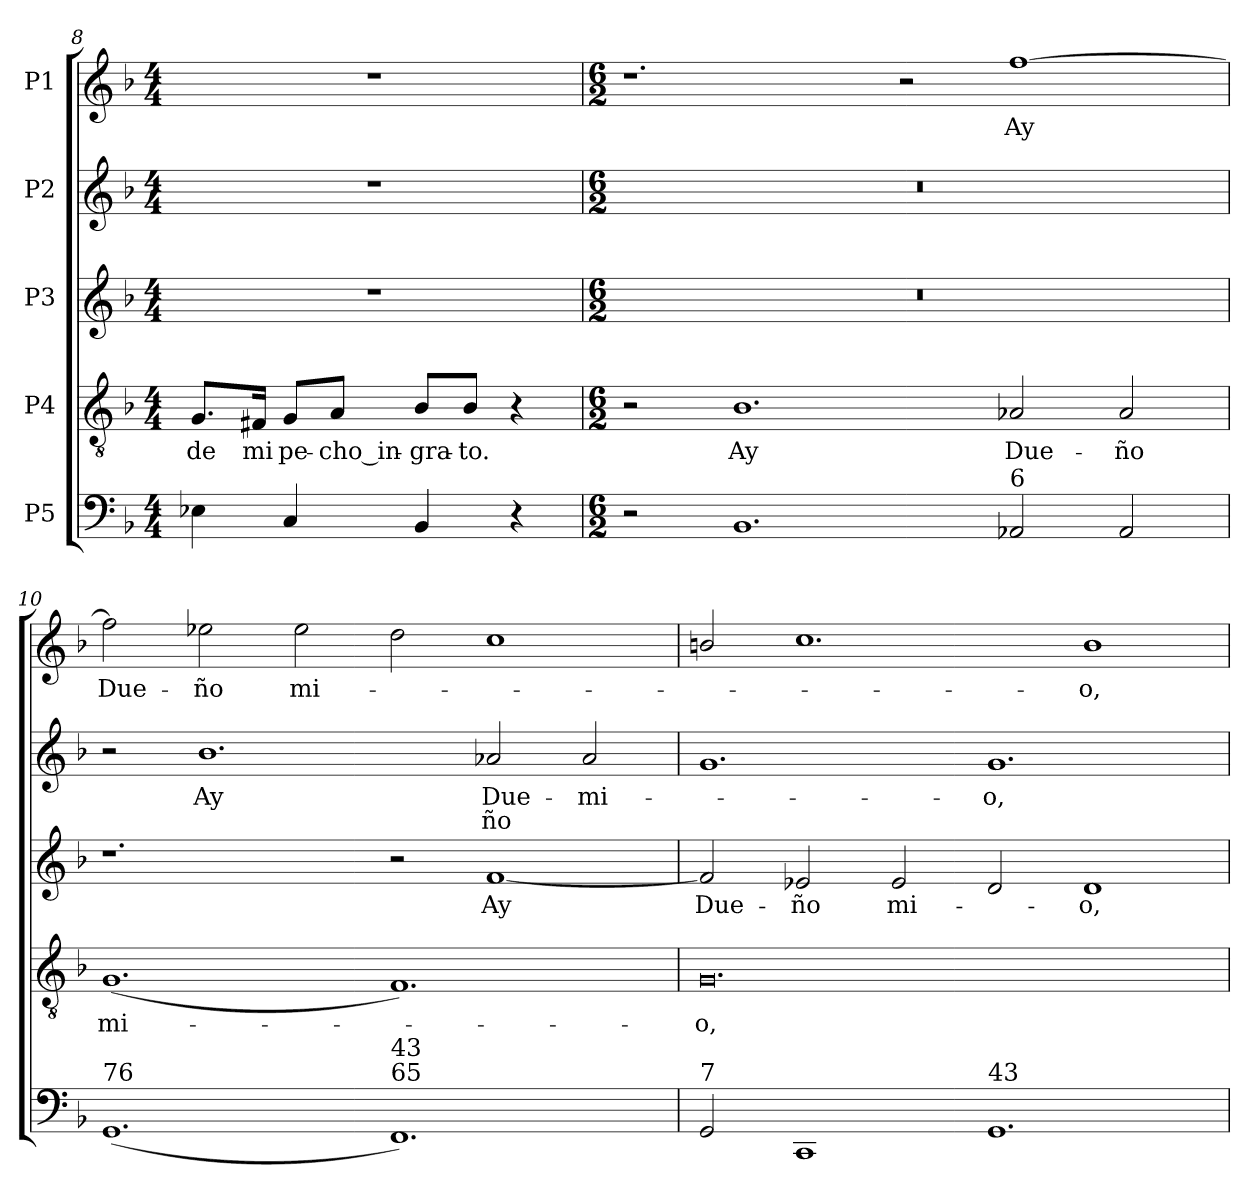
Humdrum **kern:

**kern	**kern	**text	**kern	**text	**kern	**text	**text	**kern	**text
*part5	*part4	*part4	*part3	*part3	*part2	*part2	*part2	*part1	*part1
*staff5	*staff4	*staff4	*staff3	*staff3	*staff2	*staff2	*staff2	*staff1	*staff1
*I"P5	*I"P4	*	*I"P3	*	*I"P2	*	*	*I"P1	*
*clefF4	*clefGv2	*	*clefG2	*	*clefG2	*	*	*clefG2	*
*	*ITrd7c12	*	*	*	*	*	*	*	*
*k[b-]	*k[b-]	*	*k[b-]	*	*k[b-]	*	*	*k[b-]	*
*F:	*F:	*	*F:	*	*F:	*	*	*F:	*
*M4/4	*M4/4	*	*M4/4	*	*M4/4	*	*	*M4/4	*
=8	=8	=8	=8	=8	=8	=8	=8	=8	=8
!	!	!LO:LY:b:color=#000000	!	!	!	!	!	!	!
4E-Xi\	8.GGi/L	de	1r	.	1r	.	.	1r	.
!	!	!LO:LY:b:color=#000000	!	!	!	!	!	!	!
.	16FF#Xi/Jk	mi	.	.	.	.	.	.	.
!	!	!LO:LY:b:color=#000000	!	!	!	!	!	!	!
4Ci/	8GGi/L	pe-	.	.	.	.	.	.	.
!	!	!LO:LY:b:color=#000000	!	!	!	!	!	!	!
.	8AAi/J	-cho_in-	.	.	.	.	.	.	.
!	!	!LO:LY:b:color=#000000	!	!	!	!	!	!	!
4BB-i/	8BB-i/L	-gra-	.	.	.	.	.	.	.
!	!	!LO:LY:b:color=#000000	!	!	!	!	!	!	!
.	8BB-i/J	-to.	.	.	.	.	.	.	.
4r	4r	.	.	.	.	.	.	.	.
!!LO:PB:g=z
=9	=9	=9	=9	=9	=9	=9	=9	=9	=9
*M6/2	*M6/2	*	*M6/2	*	*M6/2	*	*	*M6/2	*
!	!	!	!LO:N:vis=1	!	!LO:N:vis=1	!	!	!	!
2r	2r	.	0.r	.	0.r	.	.	1.r	.
!	!	!LO:LY:b:color=#000000	!	!	!	!	!	!	!
1.BB-i	1.BB-i	Ay	.	.	.	.	.	.	.
.	.	.	.	.	.	.	.	2r	.
!	!	!LO:LY:b:color=#000000	!	!	!	!	!	!	!
!LO:TX:a:t=6	!	!	!	!	!	!	!	!	!
!	!	!	!	!	!	!	!	!	!LO:LY:b:color=#000000
2AA-Xi/	2AA-Xi/	Due-	.	.	.	.	.	[1ffi	Ay
!	!	!LO:LY:b:color=#000000	!	!	!	!	!	!	!
2AA-i/	2AA-i/	-ño	.	.	.	.	.	.	.
=10	=10	=10	=10	=10	=10	=10	=10	=10	=10
!	!	!LO:LY:b:color=#000000	!	!	!	!	!	!	!
!LO:TX:a:t=76	!	!	!	!	!	!	!	!	!
!	!	!	!	!	!	!	!	!	!LO:LY:b:color=#000000
(1.GGi	(1.GGi	mi-	1.r	.	2r	.	.	2ffi\]	Due-
!	!	!	!	!	!	!LO:LY:b:color=#000000	!	!	!
!	!	!	!	!	!	!	!	!	!LO:LY:b:color=#000000
.	.	.	.	.	1.b-i	Ay	.	2ee-Xi\	-ño
!	!	!	!	!	!	!	!	!	!LO:LY:b:color=#000000
.	.	.	.	.	.	.	.	2ee-i\	mi-
!LO:TX:a:t=65	!	!	!	!	!	!	!	!	!
!LO:TX:t=43	!	!	!	!	!	!	!	!	!
1.FFi)	1.FFi)	.	2r	.	.	.	.	2ddi\	.
!	!	!	!	!LO:LY:b:color=#000000	!	!	!	!	!
!	!	!	!	!	!	!LO:LY:b:color=#000000	!LO:LY:b:color=#000000	!	!
.	.	.	[1fi	Ay	2a-Xi/	Due-	-ño	1cci	.
!	!	!	!	!	!	!LO:LY:b:color=#000000	!	!	!
.	.	.	.	.	2a-i/	mi-	.	.	.
!!LO:LB:g=z
=11	=11	=11	=11	=11	=11	=11	=11	=11	=11
!	!	!LO:LY:b:color=#000000	!	!	!	!	!	!	!
!LO:TX:a:t=7	!	!	!	!	!	!	!	!	!
!	!	!	!	!LO:LY:b:color=#000000	!	!	!	!	!
2GGi/	0.GGi	-o,	2fi/]	Due-	1.gi	.	.	2bni/	.
!	!	!	!	!LO:LY:b:color=#000000	!	!	!	!	!
1CCi	.	.	2e-Xi/	-ño	.	.	.	1.cci	.
!	!	!	!	!LO:LY:b:color=#000000	!	!	!	!	!
.	.	.	2e-i/	mi-	.	.	.	.	.
!LO:TX:a:t=43	!	!	!	!	!	!	!	!	!
!	!	!	!	!	!	!LO:LY:b:color=#000000	!	!	!
1.GGi	.	.	2di/	.	1.gi	-o,	.	.	.
!	!	!	!	!LO:LY:b:color=#000000	!	!	!	!	!
!	!	!	!	!	!	!	!	!	!LO:LY:b:color=#000000
.	.	.	1di	-o,	.	.	.	1bi	-o,
=	=	=	=	=	=	=	=	=	=
*-	*-	*-	*-	*-	*-	*-	*-	*-	*-
